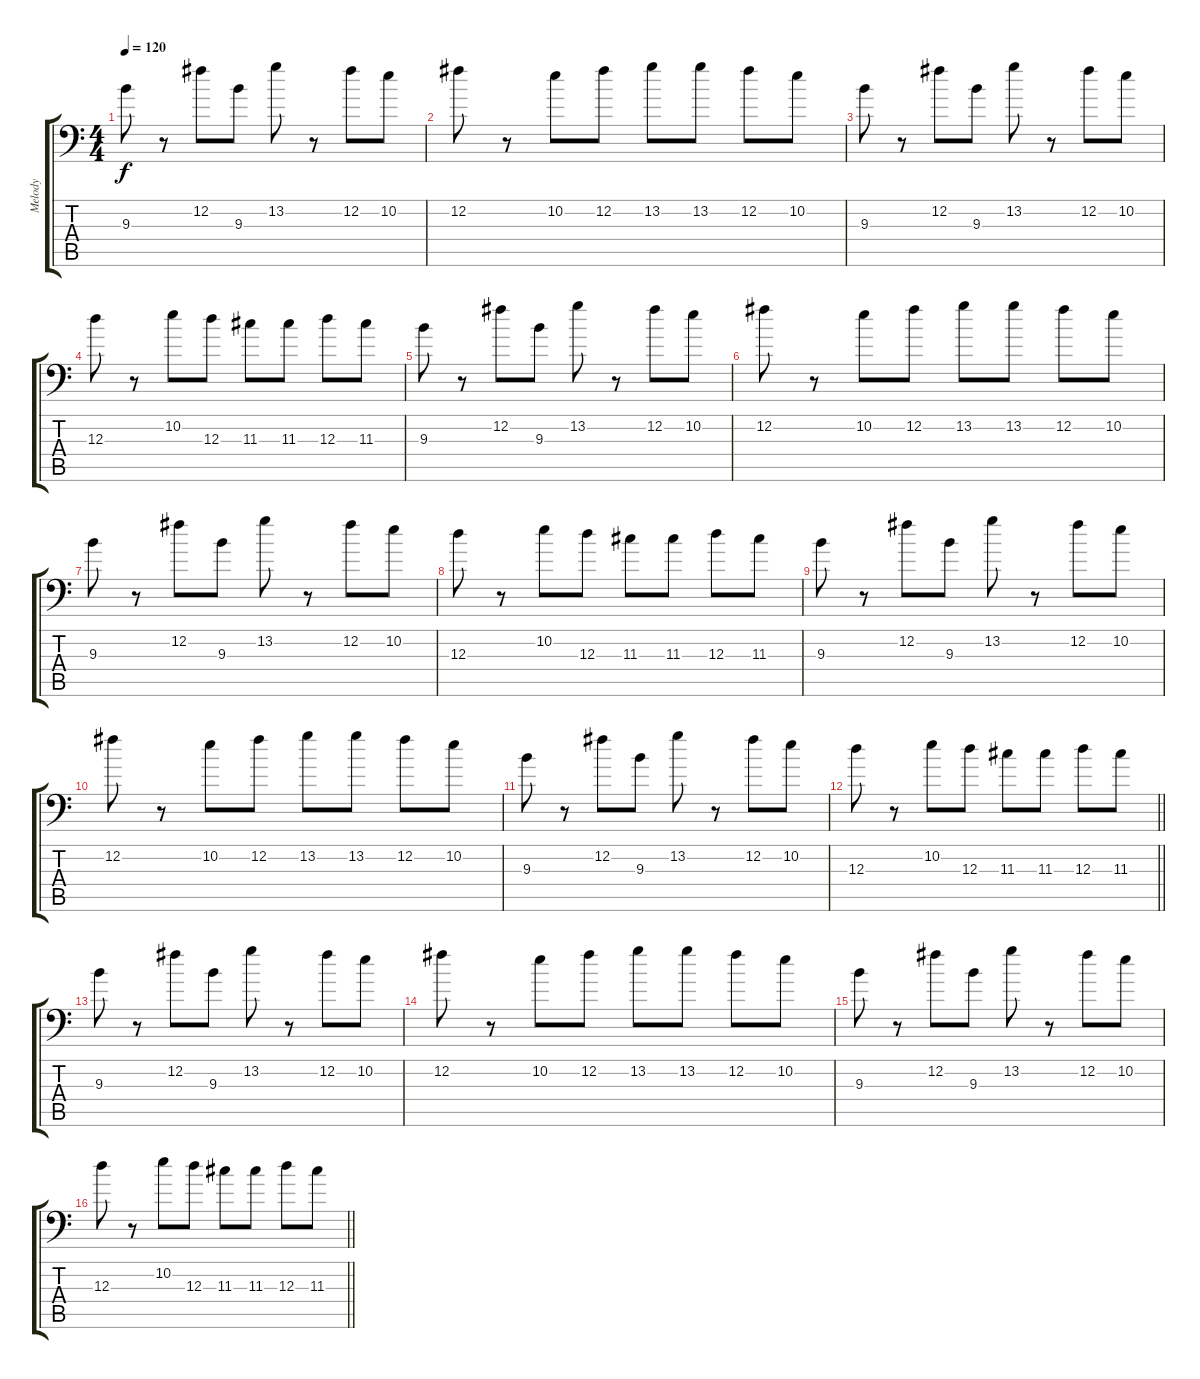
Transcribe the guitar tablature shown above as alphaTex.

\track ("Melody" "Melody") {instrument overdrivenguitar}
\staff {score tabs}
\tuning (B3 Gb3 D3 A2 E2 A1) {hide}
\ts (4 4)
\tempo 120
\clef f4
\ks c
9.3.8{dy f} r.8 12.2.8 9.3.8 13.2.8 r.8 12.2.8 10.2.8 |
12.2.8 r.8 10.2.8 12.2.8 13.2.8 13.2.8 12.2.8 10.2.8 |
9.3.8 r.8 12.2.8 9.3.8 13.2.8 r.8 12.2.8 10.2.8 |
12.3.8 r.8 10.2.8 12.3.8 11.3.8 11.3.8 12.3.8 11.3.8 |
9.3.8 r.8 12.2.8 9.3.8 13.2.8 r.8 12.2.8 10.2.8 |
12.2.8 r.8 10.2.8 12.2.8 13.2.8 13.2.8 12.2.8 10.2.8 |
9.3.8 r.8 12.2.8 9.3.8 13.2.8 r.8 12.2.8 10.2.8 |
12.3.8 r.8 10.2.8 12.3.8 11.3.8 11.3.8 12.3.8 11.3.8 |
9.3.8 r.8 12.2.8 9.3.8 13.2.8 r.8 12.2.8 10.2.8 |
12.2.8 r.8 10.2.8 12.2.8 13.2.8 13.2.8 12.2.8 10.2.8 |
9.3.8 r.8 12.2.8 9.3.8 13.2.8 r.8 12.2.8 10.2.8 |
\barLineRight lightlight
12.3.8 r.8 10.2.8 12.3.8 11.3.8 11.3.8 12.3.8 11.3.8 |
9.3.8 r.8 12.2.8 9.3.8 13.2.8 r.8 12.2.8 10.2.8 |
12.2.8 r.8 10.2.8 12.2.8 13.2.8 13.2.8 12.2.8 10.2.8 |
9.3.8 r.8 12.2.8 9.3.8 13.2.8 r.8 12.2.8 10.2.8 |
\barLineRight lightlight
12.3.8 r.8 10.2.8 12.3.8 11.3.8 11.3.8 12.3.8 11.3.8
